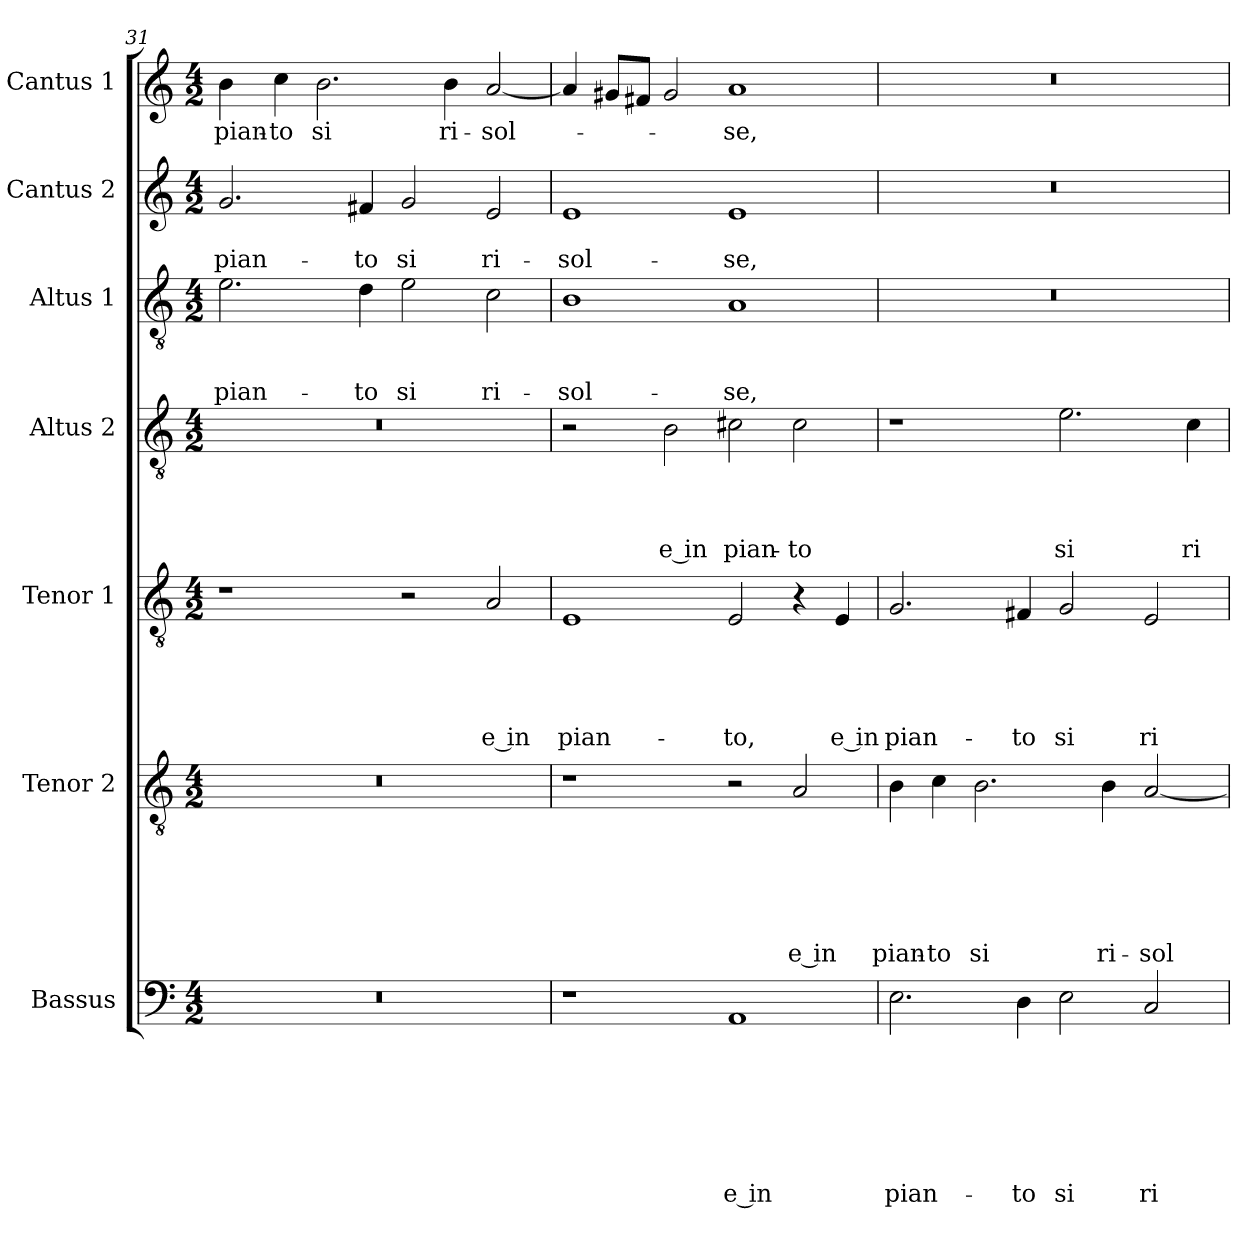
**kern	**text	**text	**text	**text	**text	**text	**text	**kern	**text	**text	**text	**text	**text	**text	**kern	**text	**text	**text	**text	**text	**kern	**text	**text	**text	**text	**kern	**text	**text	**text	**kern	**text	**text	**kern	**text
*part7	*part7	*part7	*part7	*part7	*part7	*part7	*part7	*part6	*part6	*part6	*part6	*part6	*part6	*part6	*part5	*part5	*part5	*part5	*part5	*part5	*part4	*part4	*part4	*part4	*part4	*part3	*part3	*part3	*part3	*part2	*part2	*part2	*part1	*part1
*staff7	*staff7	*staff7	*staff7	*staff7	*staff7	*staff7	*staff7	*staff6	*staff6	*staff6	*staff6	*staff6	*staff6	*staff6	*staff5	*staff5	*staff5	*staff5	*staff5	*staff5	*staff4	*staff4	*staff4	*staff4	*staff4	*staff3	*staff3	*staff3	*staff3	*staff2	*staff2	*staff2	*staff1	*staff1
*I"Bassus	*	*	*	*	*	*	*	*I"Tenor 2	*	*	*	*	*	*	*I"Tenor 1	*	*	*	*	*	*I"Altus 2	*	*	*	*	*I"Altus 1	*	*	*	*I"Cantus 2	*	*	*I"Cantus 1	*
*clefF4	*	*	*	*	*	*	*	*clefGv2	*	*	*	*	*	*	*clefGv2	*	*	*	*	*	*clefGv2	*	*	*	*	*clefGv2	*	*	*	*clefG2	*	*	*clefG2	*
*k[]	*	*	*	*	*	*	*	*k[]	*	*	*	*	*	*	*k[]	*	*	*	*	*	*k[]	*	*	*	*	*k[]	*	*	*	*k[]	*	*	*k[]	*
*a:	*	*	*	*	*	*	*	*a:	*	*	*	*	*	*	*a:	*	*	*	*	*	*a:	*	*	*	*	*a:	*	*	*	*a:	*	*	*a:	*
*M4/2	*	*	*	*	*	*	*	*M4/2	*	*	*	*	*	*	*M4/2	*	*	*	*	*	*M4/2	*	*	*	*	*M4/2	*	*	*	*M4/2	*	*	*M4/2	*
=31	=31	=31	=31	=31	=31	=31	=31	=31	=31	=31	=31	=31	=31	=31	=31	=31	=31	=31	=31	=31	=31	=31	=31	=31	=31	=31	=31	=31	=31	=31	=31	=31	=31	=31
!	!	!	!	!	!	!	!	!	!	!	!	!	!	!	!	!	!	!	!	!	!	!	!	!	!	!	!	!	!LO:LY:b	!	!	!LO:LY:b	!	!LO:LY:b
0r	.	.	.	.	.	.	.	0r	.	.	.	.	.	.	1r	.	.	.	.	.	0r	.	.	.	.	2.e\	.	.	pian-	2.g/	.	pian-	4b\	pian-
!	!	!	!	!	!	!	!	!	!	!	!	!	!	!	!	!	!	!	!	!	!	!	!	!	!	!	!	!	!	!	!	!	!	!LO:LY:b
.	.	.	.	.	.	.	.	.	.	.	.	.	.	.	.	.	.	.	.	.	.	.	.	.	.	.	.	.	.	.	.	.	4cc\	-to
!	!	!	!	!	!	!	!	!	!	!	!	!	!	!	!	!	!	!	!	!	!	!	!	!	!	!	!	!	!	!	!	!	!	!LO:LY:b
.	.	.	.	.	.	.	.	.	.	.	.	.	.	.	.	.	.	.	.	.	.	.	.	.	.	.	.	.	.	.	.	.	2.b\	si
!	!	!	!	!	!	!	!	!	!	!	!	!	!	!	!	!	!	!	!	!	!	!	!	!	!	!	!	!	!LO:LY:b	!	!	!LO:LY:b	!	!
.	.	.	.	.	.	.	.	.	.	.	.	.	.	.	.	.	.	.	.	.	.	.	.	.	.	4d\	.	.	-to	4f#X/	.	-to	.	.
!	!	!	!	!	!	!	!	!	!	!	!	!	!	!	!	!	!	!	!	!	!	!	!	!	!	!	!	!	!LO:LY:b	!	!	!LO:LY:b	!	!
.	.	.	.	.	.	.	.	.	.	.	.	.	.	.	2r	.	.	.	.	.	.	.	.	.	.	2e\	.	.	si	2g/	.	si	.	.
!	!	!	!	!	!	!	!	!	!	!	!	!	!	!	!	!	!	!	!	!	!	!	!	!	!	!	!	!	!	!	!	!	!	!LO:LY:b
.	.	.	.	.	.	.	.	.	.	.	.	.	.	.	.	.	.	.	.	.	.	.	.	.	.	.	.	.	.	.	.	.	4b\	ri-
!	!	!	!	!	!	!	!	!	!	!	!	!	!	!	!	!	!	!	!	!LO:LY:b	!	!	!	!	!	!	!	!	!LO:LY:b	!	!	!LO:LY:b	!	!LO:LY:b
.	.	.	.	.	.	.	.	.	.	.	.	.	.	.	2A/	.	.	.	.	e in	.	.	.	.	.	2c\	.	.	ri-	2e/	.	ri-	[2a/	-sol-
=32	=32	=32	=32	=32	=32	=32	=32	=32	=32	=32	=32	=32	=32	=32	=32	=32	=32	=32	=32	=32	=32	=32	=32	=32	=32	=32	=32	=32	=32	=32	=32	=32	=32	=32
!	!	!	!	!	!	!	!	!	!	!	!	!	!	!	!	!	!	!	!	!LO:LY:b	!	!	!	!	!	!	!	!	!LO:LY:b	!	!	!LO:LY:b	!	!
1r	.	.	.	.	.	.	.	1r	.	.	.	.	.	.	1E	.	.	.	.	pian-	2r	.	.	.	.	1B	.	.	-sol-	1e	.	-sol-	4a/]	.
.	.	.	.	.	.	.	.	.	.	.	.	.	.	.	.	.	.	.	.	.	.	.	.	.	.	.	.	.	.	.	.	.	8g#X/L	.
.	.	.	.	.	.	.	.	.	.	.	.	.	.	.	.	.	.	.	.	.	.	.	.	.	.	.	.	.	.	.	.	.	8f#X/J	.
!	!	!	!	!	!	!	!	!	!	!	!	!	!	!	!	!	!	!	!	!	!	!	!	!	!LO:LY:b	!	!	!	!	!	!	!	!	!
.	.	.	.	.	.	.	.	.	.	.	.	.	.	.	.	.	.	.	.	.	2B\	.	.	.	e in	.	.	.	.	.	.	.	2g#/	.
!	!	!	!	!	!	!	!LO:LY:b	!	!	!	!	!	!	!	!	!	!	!	!	!LO:LY:b	!	!	!	!	!LO:LY:b	!	!	!	!LO:LY:b	!	!	!LO:LY:b	!	!LO:LY:b
1AA	.	.	.	.	.	.	e in	2r	.	.	.	.	.	.	2E/	.	.	.	.	-to,	2c#X\	.	.	.	pian-	1A	.	.	-se,	1e	.	-se,	1a	-se,
!	!	!	!	!	!	!	!	!	!	!	!	!	!	!LO:LY:b	!	!	!	!	!	!	!	!	!	!	!LO:LY:b	!	!	!	!	!	!	!	!	!
.	.	.	.	.	.	.	.	2A/	.	.	.	.	.	e in	4r	.	.	.	.	.	2c#\	.	.	.	-to	.	.	.	.	.	.	.	.	.
!	!	!	!	!	!	!	!	!	!	!	!	!	!	!	!	!	!	!	!	!LO:LY:b	!	!	!	!	!	!	!	!	!	!	!	!	!	!
.	.	.	.	.	.	.	.	.	.	.	.	.	.	.	4E/	.	.	.	.	e in	.	.	.	.	.	.	.	.	.	.	.	.	.	.
!!LO:PB:g=z
=33	=33	=33	=33	=33	=33	=33	=33	=33	=33	=33	=33	=33	=33	=33	=33	=33	=33	=33	=33	=33	=33	=33	=33	=33	=33	=33	=33	=33	=33	=33	=33	=33	=33	=33
!	!	!	!	!	!	!	!LO:LY:b	!	!	!	!	!	!	!LO:LY:b	!	!	!	!	!	!LO:LY:b	!	!	!	!	!	!	!	!	!	!	!	!	!	!
2.E\	.	.	.	.	.	.	pian-	4B\	.	.	.	.	.	pian-	2.G/	.	.	.	.	pian-	1r	.	.	.	.	0r	.	.	.	0r	.	.	0r	.
!	!	!	!	!	!	!	!	!	!	!	!	!	!	!LO:LY:b	!	!	!	!	!	!	!	!	!	!	!	!	!	!	!	!	!	!	!	!
.	.	.	.	.	.	.	.	4c\	.	.	.	.	.	-to	.	.	.	.	.	.	.	.	.	.	.	.	.	.	.	.	.	.	.	.
!	!	!	!	!	!	!	!	!	!	!	!	!	!	!LO:LY:b	!	!	!	!	!	!	!	!	!	!	!	!	!	!	!	!	!	!	!	!
.	.	.	.	.	.	.	.	2.B\	.	.	.	.	.	si	.	.	.	.	.	.	.	.	.	.	.	.	.	.	.	.	.	.	.	.
!	!	!	!	!	!	!	!LO:LY:b	!	!	!	!	!	!	!	!	!	!	!	!	!LO:LY:b	!	!	!	!	!	!	!	!	!	!	!	!	!	!
4D\	.	.	.	.	.	.	-to	.	.	.	.	.	.	.	4F#X/	.	.	.	.	-to	.	.	.	.	.	.	.	.	.	.	.	.	.	.
!	!	!	!	!	!	!	!LO:LY:b	!	!	!	!	!	!	!	!	!	!	!	!	!LO:LY:b	!	!	!	!	!LO:LY:b	!	!	!	!	!	!	!	!	!
2E\	.	.	.	.	.	.	si	.	.	.	.	.	.	.	2G/	.	.	.	.	si	2.e\	.	.	.	si	.	.	.	.	.	.	.	.	.
!	!	!	!	!	!	!	!	!	!	!	!	!	!	!LO:LY:b	!	!	!	!	!	!	!	!	!	!	!	!	!	!	!	!	!	!	!	!
.	.	.	.	.	.	.	.	4B\	.	.	.	.	.	ri-	.	.	.	.	.	.	.	.	.	.	.	.	.	.	.	.	.	.	.	.
!	!	!	!	!	!	!	!LO:LY:b	!	!	!	!	!	!	!LO:LY:b	!	!	!	!	!	!LO:LY:b	!	!	!	!	!	!	!	!	!	!	!	!	!	!
2C/	.	.	.	.	.	.	ri-	[2A/	.	.	.	.	.	-sol-	2E/	.	.	.	.	ri-	.	.	.	.	.	.	.	.	.	.	.	.	.	.
!	!	!	!	!	!	!	!	!	!	!	!	!	!	!	!	!	!	!	!	!	!	!	!	!	!LO:LY:b	!	!	!	!	!	!	!	!	!
.	.	.	.	.	.	.	.	.	.	.	.	.	.	.	.	.	.	.	.	.	4c\	.	.	.	ri-	.	.	.	.	.	.	.	.	.
=	=	=	=	=	=	=	=	=	=	=	=	=	=	=	=	=	=	=	=	=	=	=	=	=	=	=	=	=	=	=	=	=	=	=
*-	*-	*-	*-	*-	*-	*-	*-	*-	*-	*-	*-	*-	*-	*-	*-	*-	*-	*-	*-	*-	*-	*-	*-	*-	*-	*-	*-	*-	*-	*-	*-	*-	*-	*-
